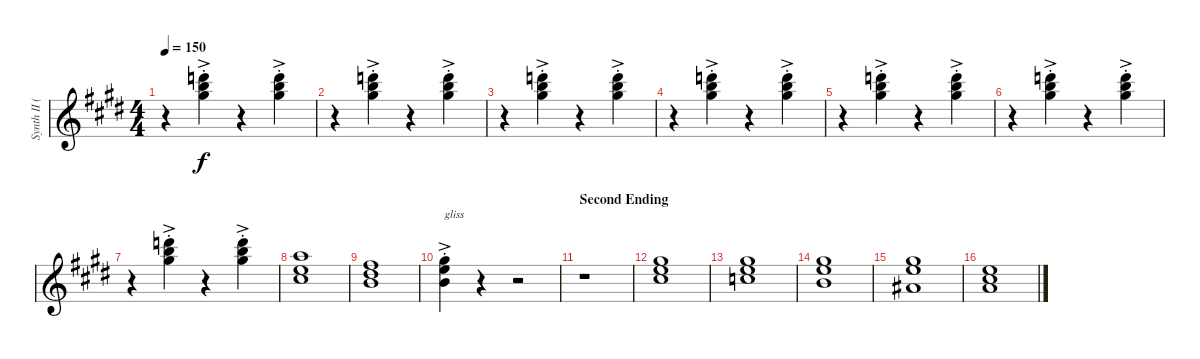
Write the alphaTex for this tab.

\track ("Synth II (Organ)" "Synth II (") {instrument drawbarorgan}
\staff {score}
\tuning (E4 B3 G3 D3 A2 E2 B1) {hide}
\ts (4 4)
\tempo 150
\clef g2
\ks e
r.4{dy f} (22.1{ac st} 24.2{ac st} 25.3{ac st}).4 r.4 (22.1{ac st} 24.2{ac st} 25.3{ac st}).4 |
r.4 (22.1{ac st} 24.2{ac st} 25.3{ac st}).4 r.4 (22.1{ac st} 24.2{ac st} 25.3{ac st}).4 |
r.4 (22.1{ac st} 24.2{ac st} 25.3{ac st}).4 r.4 (22.1{ac st} 24.2{ac st} 25.3{ac st}).4 |
r.4 (22.1{ac st} 24.2{ac st} 25.3{ac st}).4 r.4 (22.1{ac st} 24.2{ac st} 25.3{ac st}).4 |
r.4 (22.1{ac st} 24.2{ac st} 25.3{ac st}).4 r.4 (22.1{ac st} 24.2{ac st} 25.3{ac st}).4 |
r.4 (22.1{ac st} 24.2{ac st} 25.3{ac st}).4 r.4 (22.1{ac st} 24.2{ac st} 25.3{ac st}).4 |
r.4 (22.1{ac st} 24.2{ac st} 25.3{ac st}).4 r.4 (22.1{ac st} 24.2{ac st} 25.3{ac st}).4 |
(17.1 17.2 18.3).1 |
(7.1 16.2 23.3).1 |
(16.1{ac st} 17.2{ac st} 16.3{ac st}).4{txt "gliss"} r.4 r.2 |
\section ("" "Second Ending")
r.1 |
\section ("" "")
(16.1 17.2 18.3).1 |
(8.1 17.2 25.3).1 |
(16.1 17.2 16.3).1 |
(6.1 17.2 25.3).1 |
(12.1 14.2 14.3).1
